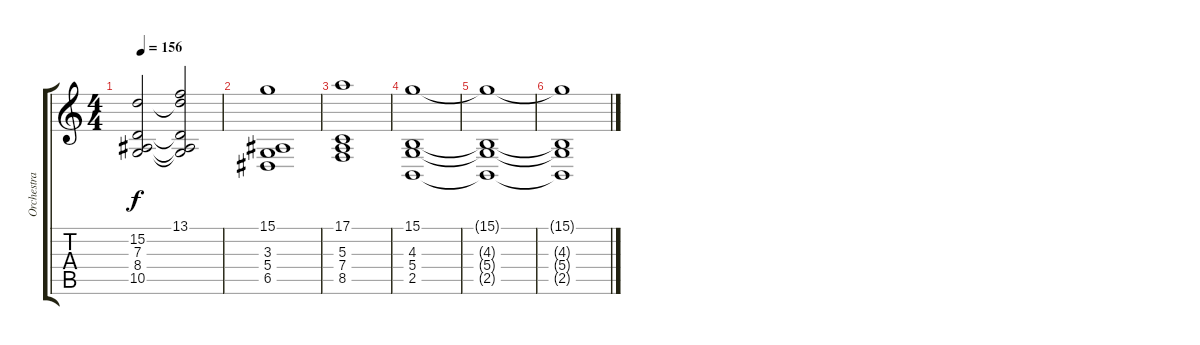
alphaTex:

\track ("Orchestra" "Orchestra") {instrument stringensemble1}
\staff {score tabs}
\tuning (E4 B3 G3 D3 A2 D2) {hide}
\ts (4 4)
\tempo 156
\clef g2
\ks c
(15.2{t} 7.3{t} 8.4{t} 10.5{t}).2{dy f} (13.1 15.2{t} 7.3{t} 8.4{t} 10.5{t}).2 |
(15.1 3.3 5.4 6.5).1 |
(17.1 5.3 7.4 8.5).1 |
(15.1 4.3 5.4 2.5).1{volume 2} |
(15.1{t} 4.3{t} 5.4{t} 2.5{t}).1 |
(15.1{t} 4.3{t} 5.4{t} 2.5{t}).1
